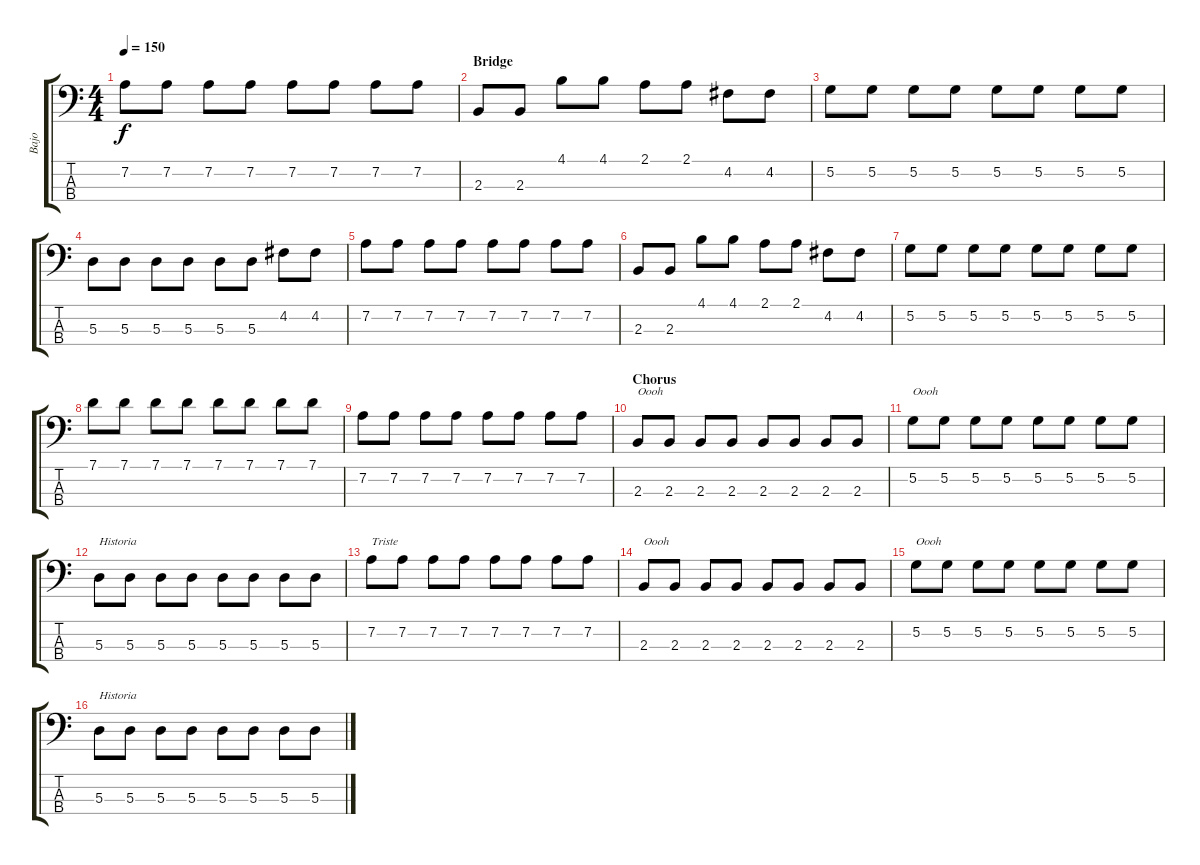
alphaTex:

\track ("Bajo" "Bajo") {instrument electricbasspick}
\staff {score tabs}
\tuning (G2 D2 A1 E1) {hide}
\ts (4 4)
\tempo 150
\clef f4
\ks c
7.2.8{dy f} 7.2.8 7.2.8 7.2.8 7.2.8 7.2.8 7.2.8 7.2.8 |
\section ("" "Bridge")
2.3.8 2.3.8 4.1.8 4.1.8 2.1.8 2.1.8 4.2.8 4.2.8 |
5.2.8 5.2.8 5.2.8 5.2.8 5.2.8 5.2.8 5.2.8 5.2.8 |
5.3.8 5.3.8 5.3.8 5.3.8 5.3.8 5.3.8 4.2.8 4.2.8 |
7.2.8 7.2.8 7.2.8 7.2.8 7.2.8 7.2.8 7.2.8 7.2.8 |
2.3.8 2.3.8 4.1.8 4.1.8 2.1.8 2.1.8 4.2.8 4.2.8 |
5.2.8 5.2.8 5.2.8 5.2.8 5.2.8 5.2.8 5.2.8 5.2.8 |
7.1.8 7.1.8 7.1.8 7.1.8 7.1.8 7.1.8 7.1.8 7.1.8 |
7.2.8 7.2.8 7.2.8 7.2.8 7.2.8 7.2.8 7.2.8 7.2.8 |
\section ("" "Chorus")
2.3.8{txt "Oooh"} 2.3.8 2.3.8 2.3.8 2.3.8 2.3.8 2.3.8 2.3.8 |
5.2.8{txt "Oooh"} 5.2.8 5.2.8 5.2.8 5.2.8 5.2.8 5.2.8 5.2.8 |
5.3.8{txt "Historia"} 5.3.8 5.3.8 5.3.8 5.3.8 5.3.8 5.3.8 5.3.8 |
7.2.8{txt "Triste"} 7.2.8 7.2.8 7.2.8 7.2.8 7.2.8 7.2.8 7.2.8 |
2.3.8{txt "Oooh"} 2.3.8 2.3.8 2.3.8 2.3.8 2.3.8 2.3.8 2.3.8 |
5.2.8{txt "Oooh"} 5.2.8 5.2.8 5.2.8 5.2.8 5.2.8 5.2.8 5.2.8 |
5.3.8{txt "Historia"} 5.3.8 5.3.8 5.3.8 5.3.8 5.3.8 5.3.8 5.3.8
